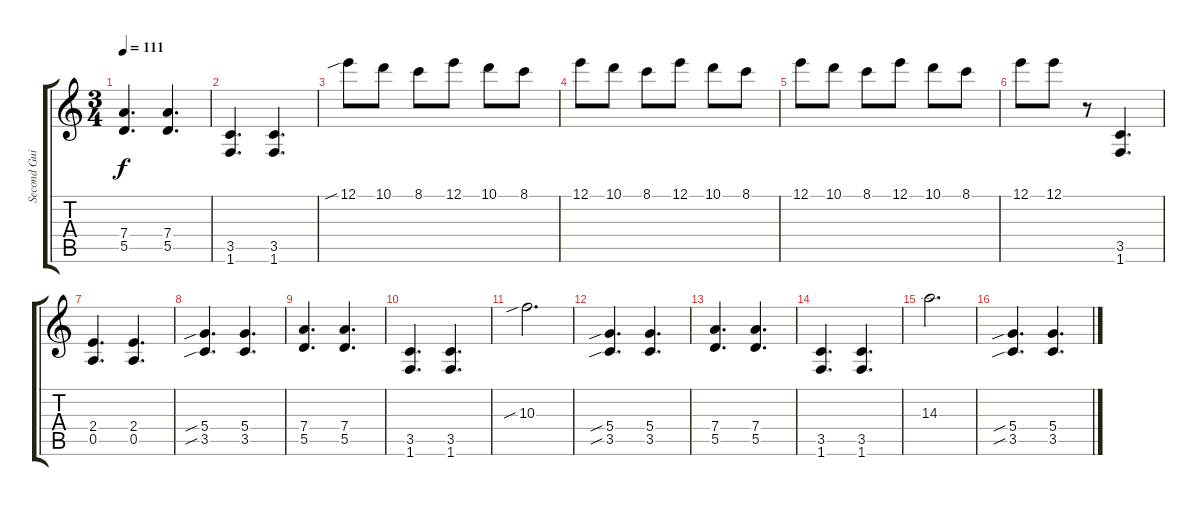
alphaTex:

\track ("Second Guitar" "Second Gui") {instrument overdrivenguitar}
\staff {score tabs}
\tuning (E4 B3 G3 D3 A2 E2) {hide}
\ts (3 4)
\tempo 111
\clef g2
\ks c
(7.4 5.5).4{d dy f} (7.4 5.5).4{d} |
(3.5 1.6).4{d} (3.5 1.6).4{d} |
12.1{sib}.8 10.1.8 8.1.8 12.1.8 10.1.8 8.1.8 |
12.1.8 10.1.8 8.1.8 12.1.8 10.1.8 8.1.8 |
12.1.8 10.1.8 8.1.8 12.1.8 10.1.8 8.1.8 |
12.1.8 12.1.8 r.8 (3.5 1.6).4{d} |
(2.4 0.5).4{d} (2.4 0.5).4{d} |
(5.4{sib} 3.5{sib}).4{d} (5.4 3.5).4{d} |
(7.4 5.5).4{d} (7.4 5.5).4{d} |
(3.5 1.6).4{d} (3.5 1.6).4{d} |
10.3{sib}.2{d} |
(5.4{sib} 3.5{sib}).4{d} (5.4 3.5).4{d} |
(7.4 5.5).4{d} (7.4 5.5).4{d} |
(3.5 1.6).4{d} (3.5 1.6).4{d} |
14.3.2{d} |
(5.4{sib} 3.5{sib}).4{d} (5.4 3.5).4{d}
